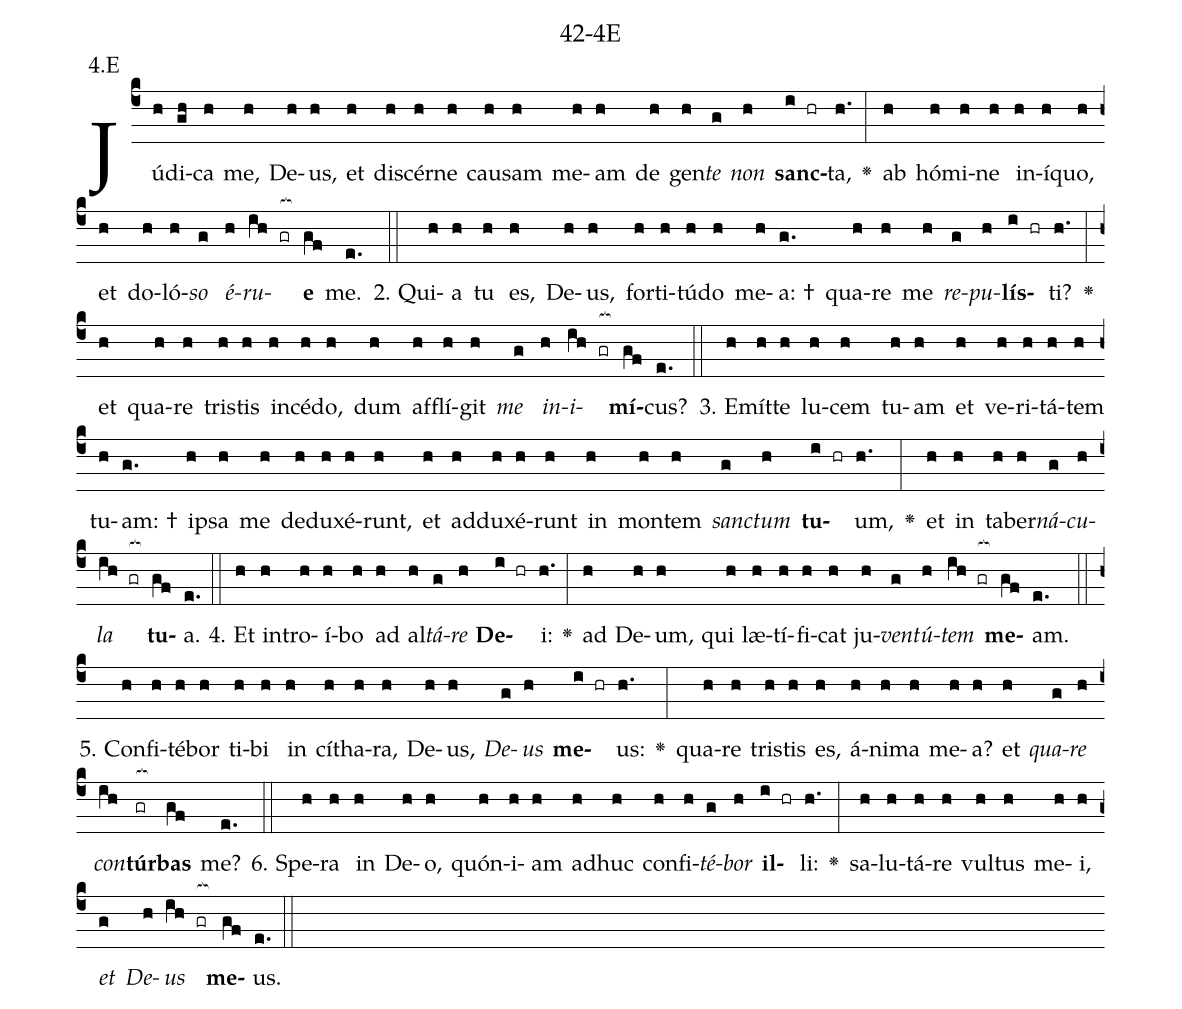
name: 42-4E;
annotation: 4.E;
%%
(c4)Jú(h)di(gh)ca(h) me,(h) De(h)us,(h) et(h) di(h)scér(h)ne(h) cau(h)sam(h) me(h)am(h) de(h) gen(h)<i>te</i>(g) <i>non</i>(h) <b>sanc</b>(i hr)ta,(h.) <v>\greheightstar</v>(:) ab(h) hó(h)mi(h)ne(h) in(h)í(h)quo,(h) et(h) do(h)ló(h)<i>so</i>(g) <i>é</i>(h)<i>ru</i>(ih gr[ocb:1{])<b>e</b>(gf[ocb:0}]) me.(e.) (::)
2. Qui(h)a(h) tu(h) es,(h) De(h)us,(h) for(h)ti(h)tú(h)do(h) me(h)a: †(g.) qua(h)re(h) me(h) <i>re</i>(g)<i>pu</i>(h)<b>lís</b>(i hr)ti?(h.) <v>\greheightstar</v>(:) et(h) qua(h)re(h) tris(h)tis(h) in(h)cé(h)do,(h) dum(h) af(h)flí(h)git(h) <i>me</i>(g) <i>in</i>(h)<i>i</i>(ih gr[ocb:1{])<b>mí</b>(gf[ocb:0}])cus?(e.) (::)
3. E(h)mít(h)te(h) lu(h)cem(h) tu(h)am(h) et(h) ve(h)ri(h)tá(h)tem(h) tu(h)am: †(g.) ip(h)sa(h) me(h) de(h)du(h)xé(h)runt,(h) et(h) ad(h)du(h)xé(h)runt(h) in(h) mon(h)tem(h) <i>sanc</i>(g)<i>tum</i>(h) <b>tu</b>(i hr)um,(h.) <v>\greheightstar</v>(:) et(h) in(h) ta(h)ber(h)<i>ná</i>(g)<i>cu</i>(h)<i>la</i>(ih gr[ocb:1{]) <b>tu</b>(gf[ocb:0}])a.(e.) (::)
4. Et(h) in(h)tro(h)í(h)bo(h) ad(h) al(h)<i>tá</i>(g)<i>re</i>(h) <b>De</b>(i hr)i:(h.) <v>\greheightstar</v>(:) ad(h) De(h)um,(h) qui(h) læ(h)tí(h)fi(h)cat(h) ju(h)<i>ven</i>(g)<i>tú</i>(h)<i>tem</i>(ih gr[ocb:1{]) <b>me</b>(gf[ocb:0}])am.(e.) (::)
5. Con(h)fi(h)té(h)bor(h) ti(h)bi(h) in(h) cí(h)tha(h)ra,(h) De(h)us,(h) <i>De</i>(g)<i>us</i>(h) <b>me</b>(i hr)us:(h.) <v>\greheightstar</v>(:) qua(h)re(h) tris(h)tis(h) es,(h) á(h)ni(h)ma(h) me(h)a?(h) et(h) <i>qua</i>(g)<i>re</i>(h) <i>con</i>(ih)<b>túr</b>(gr[ocb:1{])<b>bas</b>(gf[ocb:0}]) me?(e.) (::)
6. Spe(h)ra(h) in(h) De(h)o,(h) quón(h)i(h)am(h) ad(h)huc(h) con(h)fi(h)<i>té</i>(g)<i>bor</i>(h) <b>il</b>(i hr)li:(h.) <v>\greheightstar</v>(:) sa(h)lu(h)tá(h)re(h) vul(h)tus(h) me(h)i,(h) <i>et</i>(g) <i>De</i>(h)<i>us</i>(ih gr[ocb:1{]) <b>me</b>(gf[ocb:0}])us.(e.) (::)
